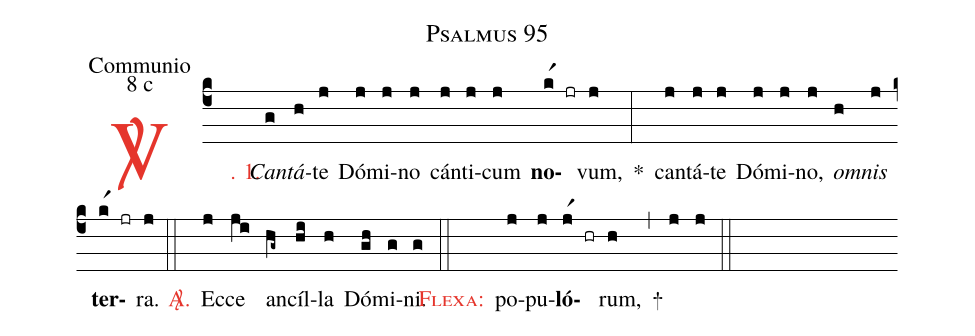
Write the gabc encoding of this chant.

name: Psalmus 95;
office-part: Communio;
mode: 8;
mode-differentia: c;
%%
(c4)

<c><sp>V/</sp>. 1.</c>() <i>Can</i>(g)<i>tá</i>(h)te(j) Dó(j)mi(j)no(j) cán(j)ti(j)cum(j) <b>no</b>(kr1 jr)vum,(j) *(:) can(j)tá(j)te(j) Dó(j)mi(j)no,(j) <i>om</i>(h)<i>nis</i>(j) <b>ter</b>(kr1 jr)ra.(j)

(::)

<c><sp>A/</sp>.</c>() Ec(j)ce(ji) an(hg~)cíl(hi)la(h) Dó(gh)mi(g)ni.(g)

(::)

<c><sc>Flexa</sc>:</c>() po(j)pu(j)<b>ló</b>(jr1 hr)rum,(h) +(,) (j) (j)

(::)
